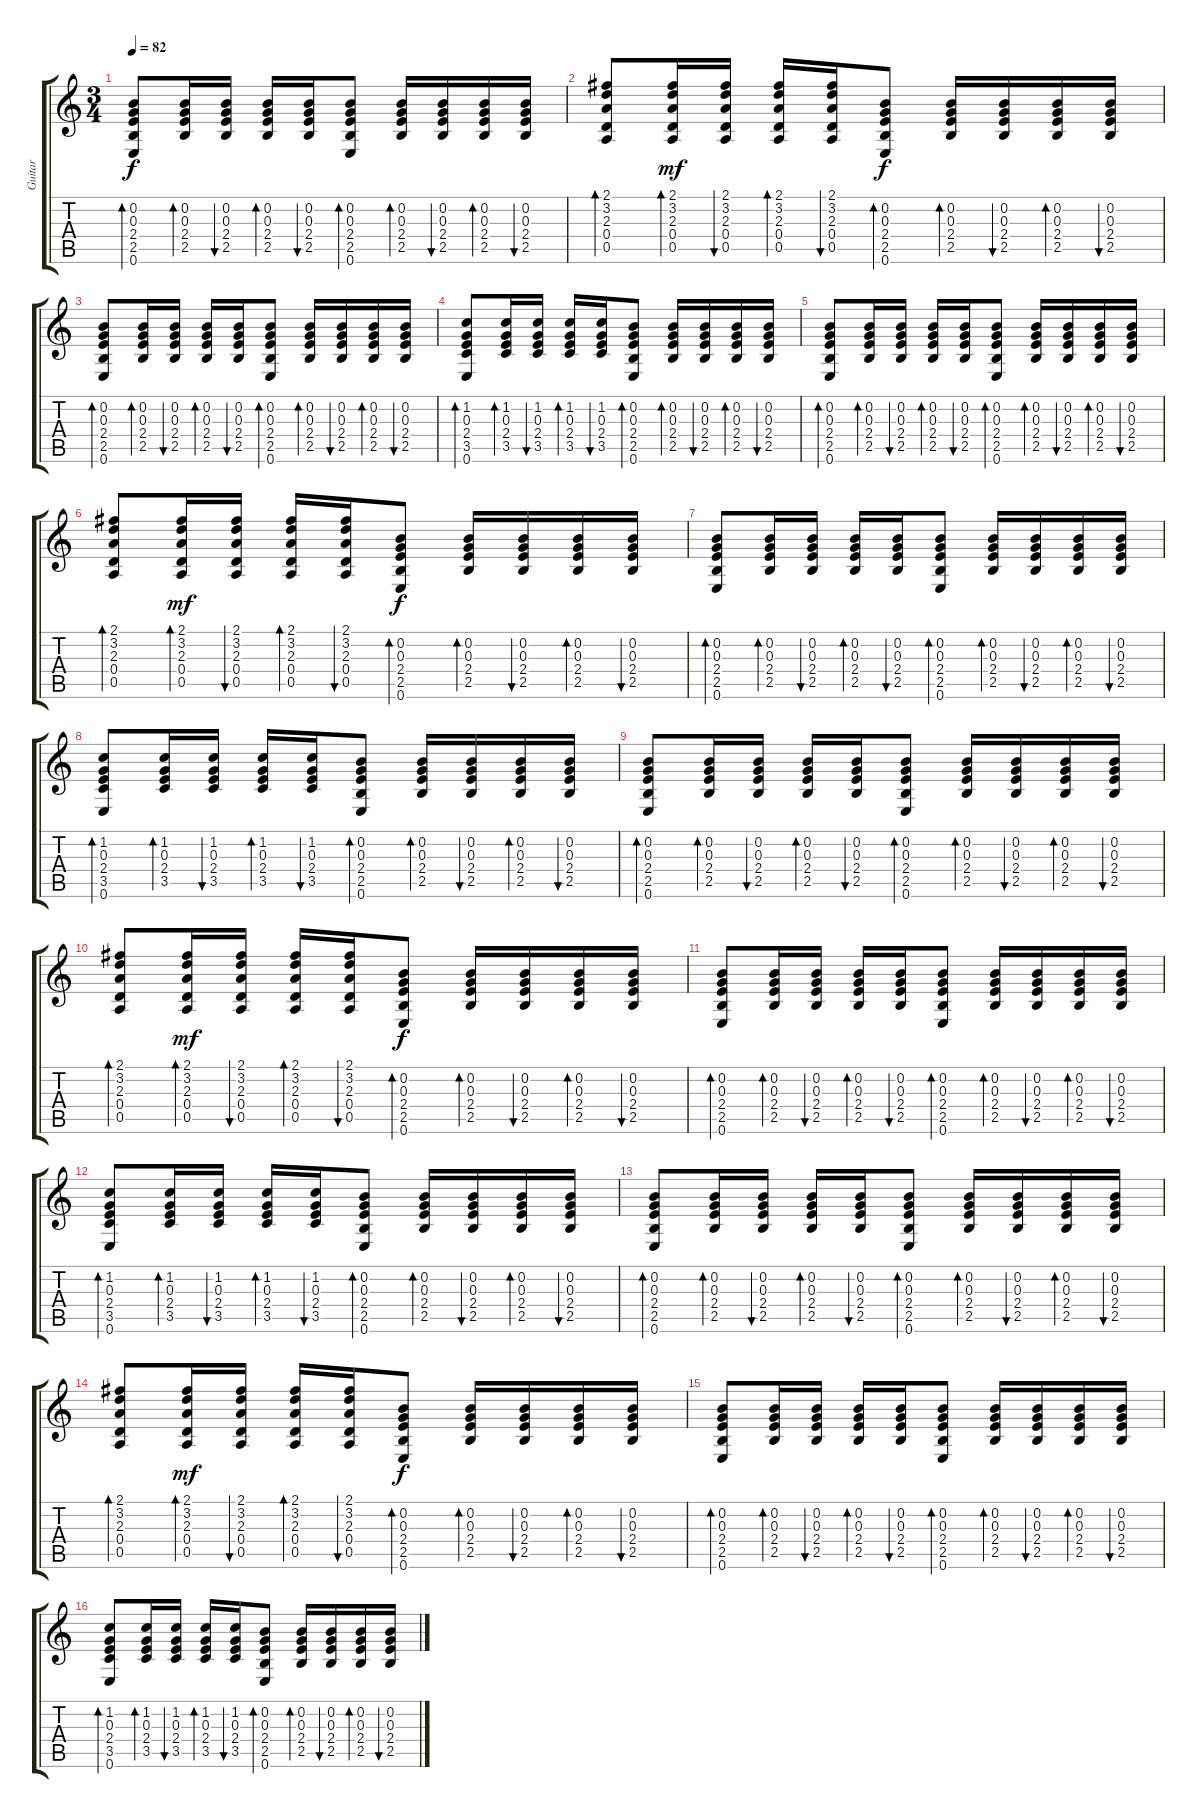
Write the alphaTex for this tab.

\track ("Guitar " "Guitar ") {instrument acousticguitarsteel}
\staff {score tabs}
\tuning (E4 B3 G3 D3 A2 E2) {hide}
\ts (3 4)
\tempo 82
\clef g2
\ks c
(0.2 0.3 2.4 2.5 0.6).8{bd 60 dy f} (0.2 0.3 2.4 2.5).16{bd 60} (0.2 0.3 2.4 2.5).16{bu 60} (0.2 0.3 2.4 2.5).16{bd 60} (0.2 0.3 2.4 2.5).16{bu 60} (0.2 0.3 2.4 2.5 0.6).8{bd 60} (0.2 0.3 2.4 2.5).16{bd 60} (0.2 0.3 2.4 2.5).16{bu 60} (0.2 0.3 2.4 2.5).16{bd 60} (0.2 0.3 2.4 2.5).16{bu 60} |
(2.1 3.2 2.3 0.4 0.5).8{bd 60} (2.1 3.2 2.3 0.4 0.5).16{bd 60 dy mf} (2.1 3.2 2.3 0.4 0.5).16{bu 60} (2.1 3.2 2.3 0.4 0.5).16{bd 60} (2.1 3.2 2.3 0.4 0.5).16{bu 60} (0.2 0.3 2.4 2.5 0.6).8{bd 60 dy f} (0.2 0.3 2.4 2.5).16{bd 60} (0.2 0.3 2.4 2.5).16{bu 60} (0.2 0.3 2.4 2.5).16{bd 60} (0.2 0.3 2.4 2.5).16{bu 60} |
(0.2 0.3 2.4 2.5 0.6).8{bd 60} (0.2 0.3 2.4 2.5).16{bd 60} (0.2 0.3 2.4 2.5).16{bu 60} (0.2 0.3 2.4 2.5).16{bd 60} (0.2 0.3 2.4 2.5).16{bu 60} (0.2 0.3 2.4 2.5 0.6).8{bd 60} (0.2 0.3 2.4 2.5).16{bd 60} (0.2 0.3 2.4 2.5).16{bu 60} (0.2 0.3 2.4 2.5).16{bd 60} (0.2 0.3 2.4 2.5).16{bu 60} |
(1.2 0.3 2.4 3.5 0.6).8{bd 60} (1.2 0.3 2.4 3.5).16{bd 60} (1.2 0.3 2.4 3.5).16{bu 60} (1.2 0.3 2.4 3.5).16{bd 60} (1.2 0.3 2.4 3.5).16{bu 60} (0.2 0.3 2.4 2.5 0.6).8{bd 60} (0.2 0.3 2.4 2.5).16{bd 60} (0.2 0.3 2.4 2.5).16{bu 60} (0.2 0.3 2.4 2.5).16{bd 60} (0.2 0.3 2.4 2.5).16{bu 60} |
(0.2 0.3 2.4 2.5 0.6).8{bd 60} (0.2 0.3 2.4 2.5).16{bd 60} (0.2 0.3 2.4 2.5).16{bu 60} (0.2 0.3 2.4 2.5).16{bd 60} (0.2 0.3 2.4 2.5).16{bu 60} (0.2 0.3 2.4 2.5 0.6).8{bd 60} (0.2 0.3 2.4 2.5).16{bd 60} (0.2 0.3 2.4 2.5).16{bu 60} (0.2 0.3 2.4 2.5).16{bd 60} (0.2 0.3 2.4 2.5).16{bu 60} |
(2.1 3.2 2.3 0.4 0.5).8{bd 60} (2.1 3.2 2.3 0.4 0.5).16{bd 60 dy mf} (2.1 3.2 2.3 0.4 0.5).16{bu 60} (2.1 3.2 2.3 0.4 0.5).16{bd 60} (2.1 3.2 2.3 0.4 0.5).16{bu 60} (0.2 0.3 2.4 2.5 0.6).8{bd 60 dy f} (0.2 0.3 2.4 2.5).16{bd 60} (0.2 0.3 2.4 2.5).16{bu 60} (0.2 0.3 2.4 2.5).16{bd 60} (0.2 0.3 2.4 2.5).16{bu 60} |
(0.2 0.3 2.4 2.5 0.6).8{bd 60} (0.2 0.3 2.4 2.5).16{bd 60} (0.2 0.3 2.4 2.5).16{bu 60} (0.2 0.3 2.4 2.5).16{bd 60} (0.2 0.3 2.4 2.5).16{bu 60} (0.2 0.3 2.4 2.5 0.6).8{bd 60} (0.2 0.3 2.4 2.5).16{bd 60} (0.2 0.3 2.4 2.5).16{bu 60} (0.2 0.3 2.4 2.5).16{bd 60} (0.2 0.3 2.4 2.5).16{bu 60} |
(1.2 0.3 2.4 3.5 0.6).8{bd 60} (1.2 0.3 2.4 3.5).16{bd 60} (1.2 0.3 2.4 3.5).16{bu 60} (1.2 0.3 2.4 3.5).16{bd 60} (1.2 0.3 2.4 3.5).16{bu 60} (0.2 0.3 2.4 2.5 0.6).8{bd 60} (0.2 0.3 2.4 2.5).16{bd 60} (0.2 0.3 2.4 2.5).16{bu 60} (0.2 0.3 2.4 2.5).16{bd 60} (0.2 0.3 2.4 2.5).16{bu 60} |
(0.2 0.3 2.4 2.5 0.6).8{bd 60} (0.2 0.3 2.4 2.5).16{bd 60} (0.2 0.3 2.4 2.5).16{bu 60} (0.2 0.3 2.4 2.5).16{bd 60} (0.2 0.3 2.4 2.5).16{bu 60} (0.2 0.3 2.4 2.5 0.6).8{bd 60} (0.2 0.3 2.4 2.5).16{bd 60} (0.2 0.3 2.4 2.5).16{bu 60} (0.2 0.3 2.4 2.5).16{bd 60} (0.2 0.3 2.4 2.5).16{bu 60} |
(2.1 3.2 2.3 0.4 0.5).8{bd 60} (2.1 3.2 2.3 0.4 0.5).16{bd 60 dy mf} (2.1 3.2 2.3 0.4 0.5).16{bu 60} (2.1 3.2 2.3 0.4 0.5).16{bd 60} (2.1 3.2 2.3 0.4 0.5).16{bu 60} (0.2 0.3 2.4 2.5 0.6).8{bd 60 dy f} (0.2 0.3 2.4 2.5).16{bd 60} (0.2 0.3 2.4 2.5).16{bu 60} (0.2 0.3 2.4 2.5).16{bd 60} (0.2 0.3 2.4 2.5).16{bu 60} |
(0.2 0.3 2.4 2.5 0.6).8{bd 60} (0.2 0.3 2.4 2.5).16{bd 60} (0.2 0.3 2.4 2.5).16{bu 60} (0.2 0.3 2.4 2.5).16{bd 60} (0.2 0.3 2.4 2.5).16{bu 60} (0.2 0.3 2.4 2.5 0.6).8{bd 60} (0.2 0.3 2.4 2.5).16{bd 60} (0.2 0.3 2.4 2.5).16{bu 60} (0.2 0.3 2.4 2.5).16{bd 60} (0.2 0.3 2.4 2.5).16{bu 60} |
(1.2 0.3 2.4 3.5 0.6).8{bd 60} (1.2 0.3 2.4 3.5).16{bd 60} (1.2 0.3 2.4 3.5).16{bu 60} (1.2 0.3 2.4 3.5).16{bd 60} (1.2 0.3 2.4 3.5).16{bu 60} (0.2 0.3 2.4 2.5 0.6).8{bd 60} (0.2 0.3 2.4 2.5).16{bd 60} (0.2 0.3 2.4 2.5).16{bu 60} (0.2 0.3 2.4 2.5).16{bd 60} (0.2 0.3 2.4 2.5).16{bu 60} |
(0.2 0.3 2.4 2.5 0.6).8{bd 60} (0.2 0.3 2.4 2.5).16{bd 60} (0.2 0.3 2.4 2.5).16{bu 60} (0.2 0.3 2.4 2.5).16{bd 60} (0.2 0.3 2.4 2.5).16{bu 60} (0.2 0.3 2.4 2.5 0.6).8{bd 60} (0.2 0.3 2.4 2.5).16{bd 60} (0.2 0.3 2.4 2.5).16{bu 60} (0.2 0.3 2.4 2.5).16{bd 60} (0.2 0.3 2.4 2.5).16{bu 60} |
(2.1 3.2 2.3 0.4 0.5).8{bd 60} (2.1 3.2 2.3 0.4 0.5).16{bd 60 dy mf} (2.1 3.2 2.3 0.4 0.5).16{bu 60} (2.1 3.2 2.3 0.4 0.5).16{bd 60} (2.1 3.2 2.3 0.4 0.5).16{bu 60} (0.2 0.3 2.4 2.5 0.6).8{bd 60 dy f} (0.2 0.3 2.4 2.5).16{bd 60} (0.2 0.3 2.4 2.5).16{bu 60} (0.2 0.3 2.4 2.5).16{bd 60} (0.2 0.3 2.4 2.5).16{bu 60} |
(0.2 0.3 2.4 2.5 0.6).8{bd 60} (0.2 0.3 2.4 2.5).16{bd 60} (0.2 0.3 2.4 2.5).16{bu 60} (0.2 0.3 2.4 2.5).16{bd 60} (0.2 0.3 2.4 2.5).16{bu 60} (0.2 0.3 2.4 2.5 0.6).8{bd 60} (0.2 0.3 2.4 2.5).16{bd 60} (0.2 0.3 2.4 2.5).16{bu 60} (0.2 0.3 2.4 2.5).16{bd 60} (0.2 0.3 2.4 2.5).16{bu 60} |
(1.2 0.3 2.4 3.5 0.6).8{bd 60} (1.2 0.3 2.4 3.5).16{bd 60} (1.2 0.3 2.4 3.5).16{bu 60} (1.2 0.3 2.4 3.5).16{bd 60} (1.2 0.3 2.4 3.5).16{bu 60} (0.2 0.3 2.4 2.5 0.6).8{bd 60} (0.2 0.3 2.4 2.5).16{bd 60} (0.2 0.3 2.4 2.5).16{bu 60} (0.2 0.3 2.4 2.5).16{bd 60} (0.2 0.3 2.4 2.5).16{bu 60}
